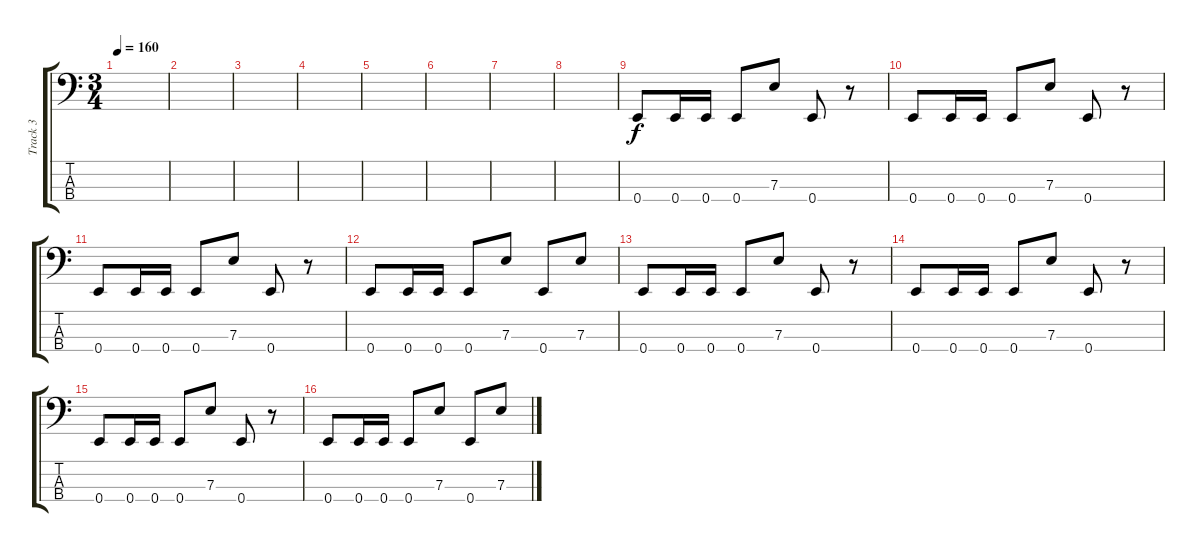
\track ("Track 3" "Track 3") {instrument electricbassfinger}
\staff {score tabs}
\tuning (G2 D2 A1 E1) {hide}
\ts (3 4)
\tempo 160
\clef f4
\ks c
|
|
|
|
|
|
|
|
0.4.8 0.4.16 0.4.16 0.4.8 7.3.8 0.4.8 r.8 |
0.4.8 0.4.16 0.4.16 0.4.8 7.3.8 0.4.8 r.8 |
0.4.8 0.4.16 0.4.16 0.4.8 7.3.8 0.4.8 r.8 |
0.4.8 0.4.16 0.4.16 0.4.8 7.3.8 0.4.8 7.3.8 |
0.4.8 0.4.16 0.4.16 0.4.8 7.3.8 0.4.8 r.8 |
0.4.8 0.4.16 0.4.16 0.4.8 7.3.8 0.4.8 r.8 |
0.4.8 0.4.16 0.4.16 0.4.8 7.3.8 0.4.8 r.8 |
0.4.8 0.4.16 0.4.16 0.4.8 7.3.8 0.4.8 7.3.8
